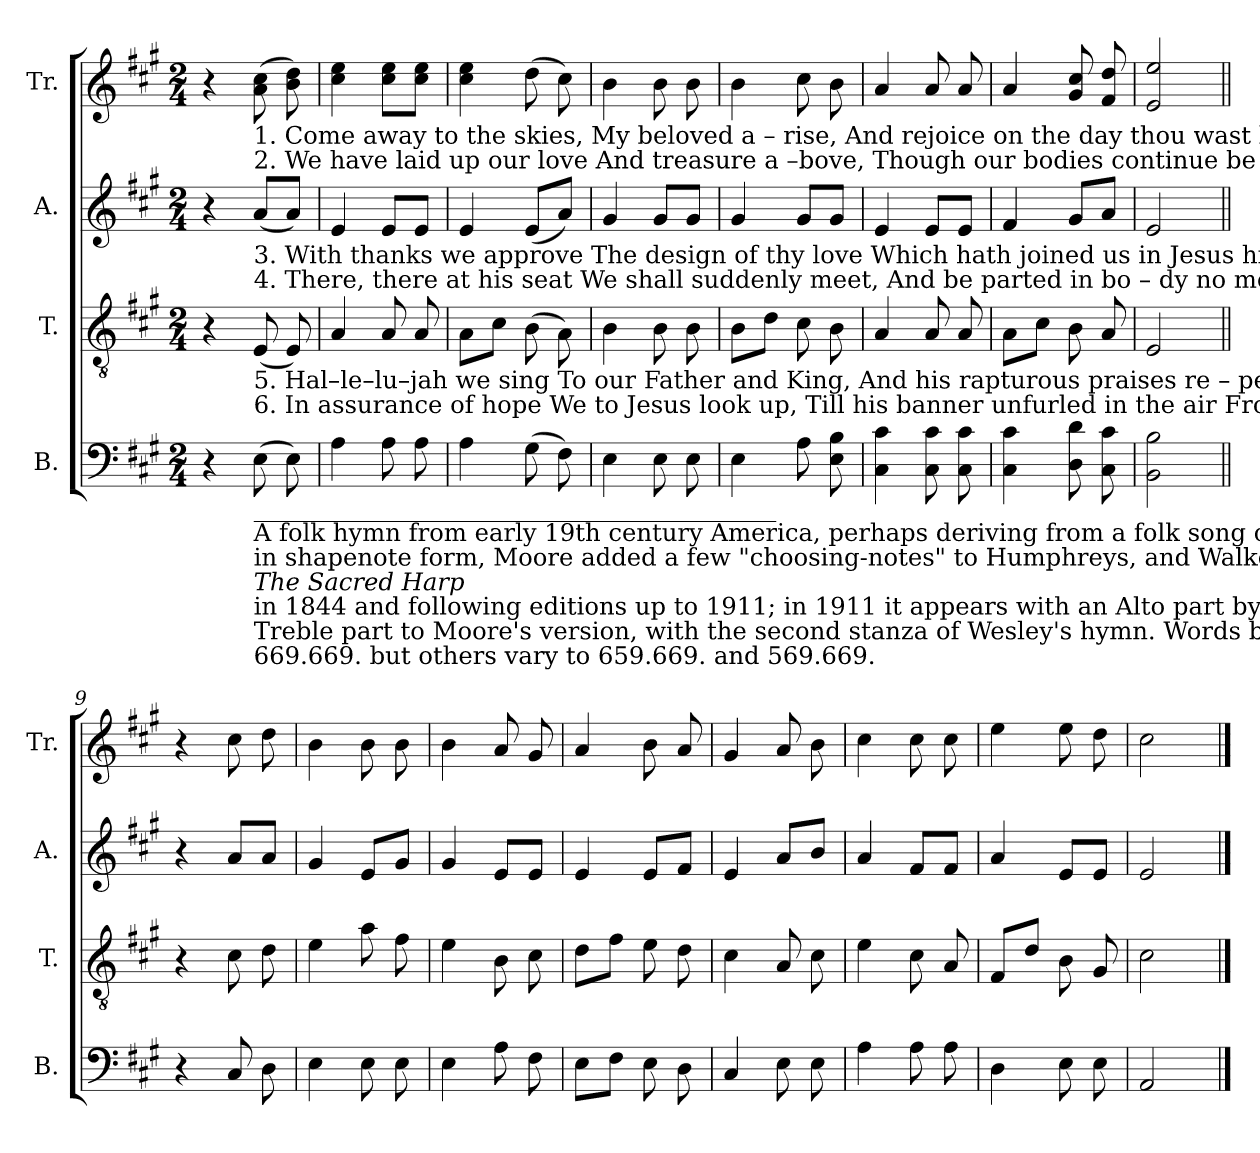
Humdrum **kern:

**kern	**kern	**kern	**kern
*part4	*part3	*part2	*part1
*staff4	*staff3	*staff2	*staff1
*I"B.	*I"T.	*I"A.	*I"Tr.
*I'B.	*I'T.	*I'A.	*I'Tr.
*clefF4	*clefGv2	*clefG2	*clefG2
*k[f#c#g#]	*k[f#c#g#]	*k[f#c#g#]	*k[f#c#g#]
*M2/4	*M2/4	*M2/4	*M2/4
*MM110	*MM110	*MM110	*MM110
=1	=1	=1	=1
4r	4r	4r	4r
!	!	!	!LO:TX:b:t=1. Come away to the skies,   My  beloved   a – rise, And rejoice on the day thou wast  born,     On the  festival day  Come  ex–ul–ting  a –way, To  thy    heavenly    country   re – turn.
!	!	!	!LO:TX:b:t=2. We have laid up our love  And  treasure a –bove, Though  our bodies continue be – low;  The redeemed of the Lord, We remember his word, And with singing to Zi – on   we   go.
!	!	!LO:TX:b:t=3.  With  thanks we approve  The design of thy love Which hath joined us in Jesus his name,    So   united  in  heart,  That we  never  can  part,  Till  we  meet at the feast  of  the  Lamb.	!
!	!	!LO:TX:b:t=4.  There,  there at his seat  We shall suddenly meet, And be parted  in   bo – dy  no  more, We shall sing to our lyres With the heavenly choirs, And our Savior  in    glory    a  –  dore.	!
!	!LO:TX:b:t=5. Hal–le–lu–jah  we  sing  To our Father and King, And his rapturous   praises  re – peat;  To the Lamb that was slain Hal –le –lu –jah a–gain Sing  all   heaven,  and  fall   at   his  feet.	!	!
!	!LO:TX:b:t=6.  In  assurance  of hope  We to  Jesus  look up,  Till his   banner unfurled   in  the   air  From our grave we doth see, And cry out, It  is he! And fly  up  to   acknowledge  him  there!	!	!
!LO:TX:b:t=___________________________________________	!	!	!
!LO:TX:b:t=A folk hymn from early 19th century America, perhaps deriving from a folk song or dance. Humphreys wrote a three part arrangement (Treble-Tenor-Bass)	!	!	!
!LO:TX:b:t=in shapenote form, Moore added a few "choosing-notes" to Humphreys, and Walker reprinted Moore's three-voice version. Walker's version was included in	!	!	!
!LO:TX:b:i:t=The Sacred Harp	!	!	!
!LO:TX:b:t=in 1844 and following editions up to 1911; in 1911 it appears with an Alto part by some arranger. In 1848, William Hauser added a second	!	!	!
!LO:TX:b:t=Treble part to Moore's version, with the second stanza of Wesley's hymn. Words by Charles Wesley, 1767, written for his wife's birthday. Most stanzas are	!	!	!
!LO:TX:b:t=669.669. but others vary to 659.669. and 569.669.	!	!	!
(>8E!\	(<8E!/	(<8a!/L	(>8a!\ 8cc#!\
8E!\)	8E!/)	8a!/J)	8b!\ 8dd!\)
=2	=2	=2	=2
4A!\	4A!/	4e!/	4cc#!\ 4ee!\
8A!\	8A!/	8e!/L	8cc#!\ 8ee!\L
8A!\	8A!/	8e!/J	8cc#!\ 8ee!\J
=3	=3	=3	=3
4A!\	8A!\L	4e!/	4cc#!\ 4ee!\
.	8c#!\J	.	.
(>8G#!\	(>8B!\	(<8e!/L	(>8dd!\
8F#!\)	8A!\)	8a!/J)	8cc#!\)
=4	=4	=4	=4
4E!\	4B!\	4g#!/	4b!\
8E!\	8B!\	8g#!/L	8b!\
8E!\	8B!\	8g#!/J	8b!\
=5	=5	=5	=5
4E!\	8B!\L	4g#!/	4b!\
.	8d!\J	.	.
8A!\	8c#!\	8g#!/L	8cc#!\
8E!\ 8B!\	8B!\	8g#!/J	8b!\
=6	=6	=6	=6
4C#!\ 4c#!\	4A!/	4e!/	4a!/
8C#!\ 8c#!\	8A!/	8e!/L	8a!/
8C#!\ 8c#!\	8A!/	8e!/J	8a!/
=7	=7	=7	=7
4C#!\ 4c#!\	8A!\L	4f#!/	4a!/
.	8c#!\J	.	.
8D!\ 8d!\	8B!\	8g#!/L	8g#!/ 8cc#!/
8C#!\ 8c#!\	8A!/	8a!/J	8f#!/ 8dd!/
=8	=8	=8	=8
2BB!\ 2B!\	2E!/	2e!/	2e!/ 2ee!/
=9||	=9||	=9||	=9||
4r	4r	4r	4r
8C#!/	8c#!\	8a!/L	8cc#!\
8D!\	8d!\	8a!/J	8dd!\
=10	=10	=10	=10
4E!\	4e!\	4g#!/	4b!\
8E!\	8a!\	8e!/L	8b!\
8E!\	8f#!\	8g#!/J	8b!\
=11	=11	=11	=11
4E!\	4e!\	4g#!/	4b!\
8A!\	8B!\	8e!/L	8a!/
8F#!\	8c#!\	8e!/J	8g#!/
=12	=12	=12	=12
8E!\L	8d!\L	4e!/	4a!/
8F#!\J	8f#!\J	.	.
8E!\	8e!\	8e!/L	8b!\
8D!\	8d!\	8f#!/J	8a!/
=13	=13	=13	=13
4C#!/	4c#!\	4e!/	4g#!/
8E!\	8A!/	8a!/L	8a!/
8E!\	8c#!\	8b!/J	8b!\
=14	=14	=14	=14
4A!\	4e!\	4a!/	4cc#!\
8A!\	8c#!\	8f#!/L	8cc#!\
8A!\	8A!/	8f#!/J	8cc#!\
=15	=15	=15	=15
4D!\	8F#!/L	4a!/	4ee!\
.	8d!/J	.	.
8E!\	8B!\	8e!/L	8ee!\
8E!\	8G#!/	8e!/J	8dd!\
=16	=16	=16	=16
2AA!/	2c#!\	2e!/	2cc#!\
==	==	==	==
*-	*-	*-	*-
